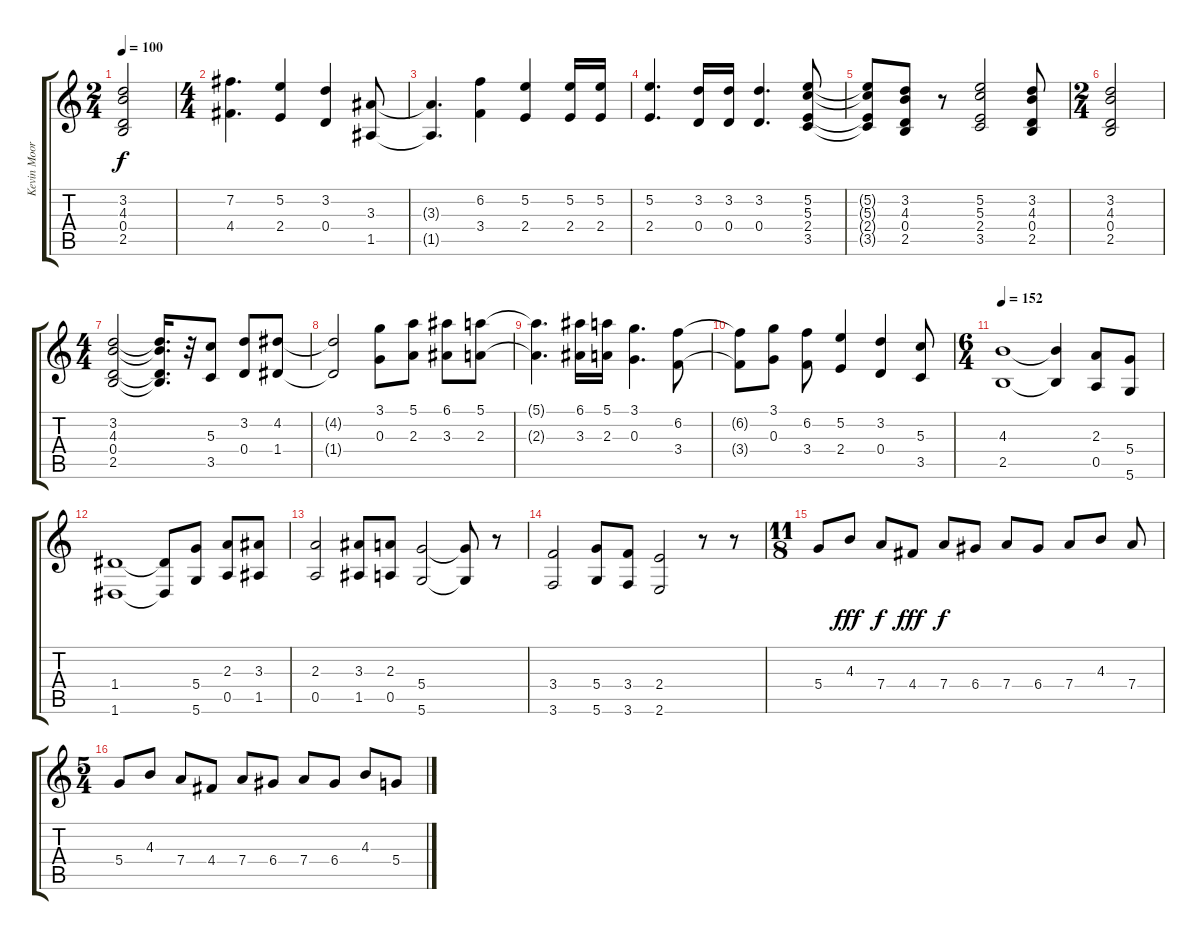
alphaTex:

\track ("Kevin Moore (Keyboard)" "Kevin Moor") {instrument drawbarorgan}
\staff {score tabs}
\tuning (E5 B4 G4 D4 A3 D3) {hide}
\ts (2 4)
\tempo 100
\clef g2
\ks c
(3.2 4.3 0.4 2.5).2{dy f} |
\ts (4 4)
(7.2 4.4).4{d} (5.2 2.4).4 (3.2 0.4).4 (3.3 1.5).8 |
(3.3{t} 1.5{t}).4{d} (6.2 3.4).4 (5.2 2.4).4 (5.2 2.4).16 (5.2 2.4).16 |
(5.2 2.4).4{d} (3.2 0.4).16 (3.2 0.4).16 (3.2 0.4).4{d} (5.2 5.3 2.4 3.5).8 |
(5.2{t} 5.3{t} 2.4{t} 3.5{t}).8 (3.2 4.3 0.4 2.5).8 r.8 (5.2 5.3 2.4 3.5).2 (3.2 4.3 0.4 2.5).8 |
\ts (2 4)
(3.2 4.3 0.4 2.5).2 |
\ts (4 4)
(3.2 4.3 0.4 2.5).2 (3.2{t} 4.3{t} 0.4{t} 2.5{t}).16{d} r.32 (5.3 3.5).8 (3.2 0.4).8 (4.2 1.4).8 |
(4.2{t} 1.4{t}).2 (3.1 0.3).8 (5.1 2.3).8 (6.1 3.3).8 (5.1 2.3).8 |
(5.1{t} 2.3{t}).4{d} (6.1 3.3).16 (5.1 2.3).16 (3.1 0.3).4{d} (6.2 3.4).8 |
(6.2{t} 3.4{t}).8 (3.1 0.3).8 (6.2 3.4).8 (5.2 2.4).4 (3.2 0.4).4 (5.3 3.5).8 |
\ts (6 4)
\tempo 152
(4.3 2.5).1 (4.3{t} 2.5{t}).4 (2.3 0.5).8 (5.4 5.6).8 |
(1.4 1.6).1 (1.4{t} 1.6{t}).8 (5.4 5.6).8 (2.3 0.5).8 (3.3 1.5).8 |
(2.3 0.5).2 (3.3 1.5).8 (2.3 0.5).8 (5.4 5.6).2 (5.4{t} 5.6{t}).8 r.8 |
(3.4 3.6).2 (5.4 5.6).8 (3.4 3.6).8 (2.4 2.6).2 r.8 r.8 |
\ts (11 8)
5.4.8{volume 9 instrument drawbarorgan} 4.3.8{dy fff} 7.4.8{dy f} 4.4.8{dy fff} 7.4.8{dy f} 6.4.8 7.4.8 6.4.8 7.4.8 4.3.8 7.4.8 |
\ts (5 4)
5.4.8 4.3.8 7.4.8 4.4.8 7.4.8 6.4.8 7.4.8 6.4.8 4.3.8 5.4.8
